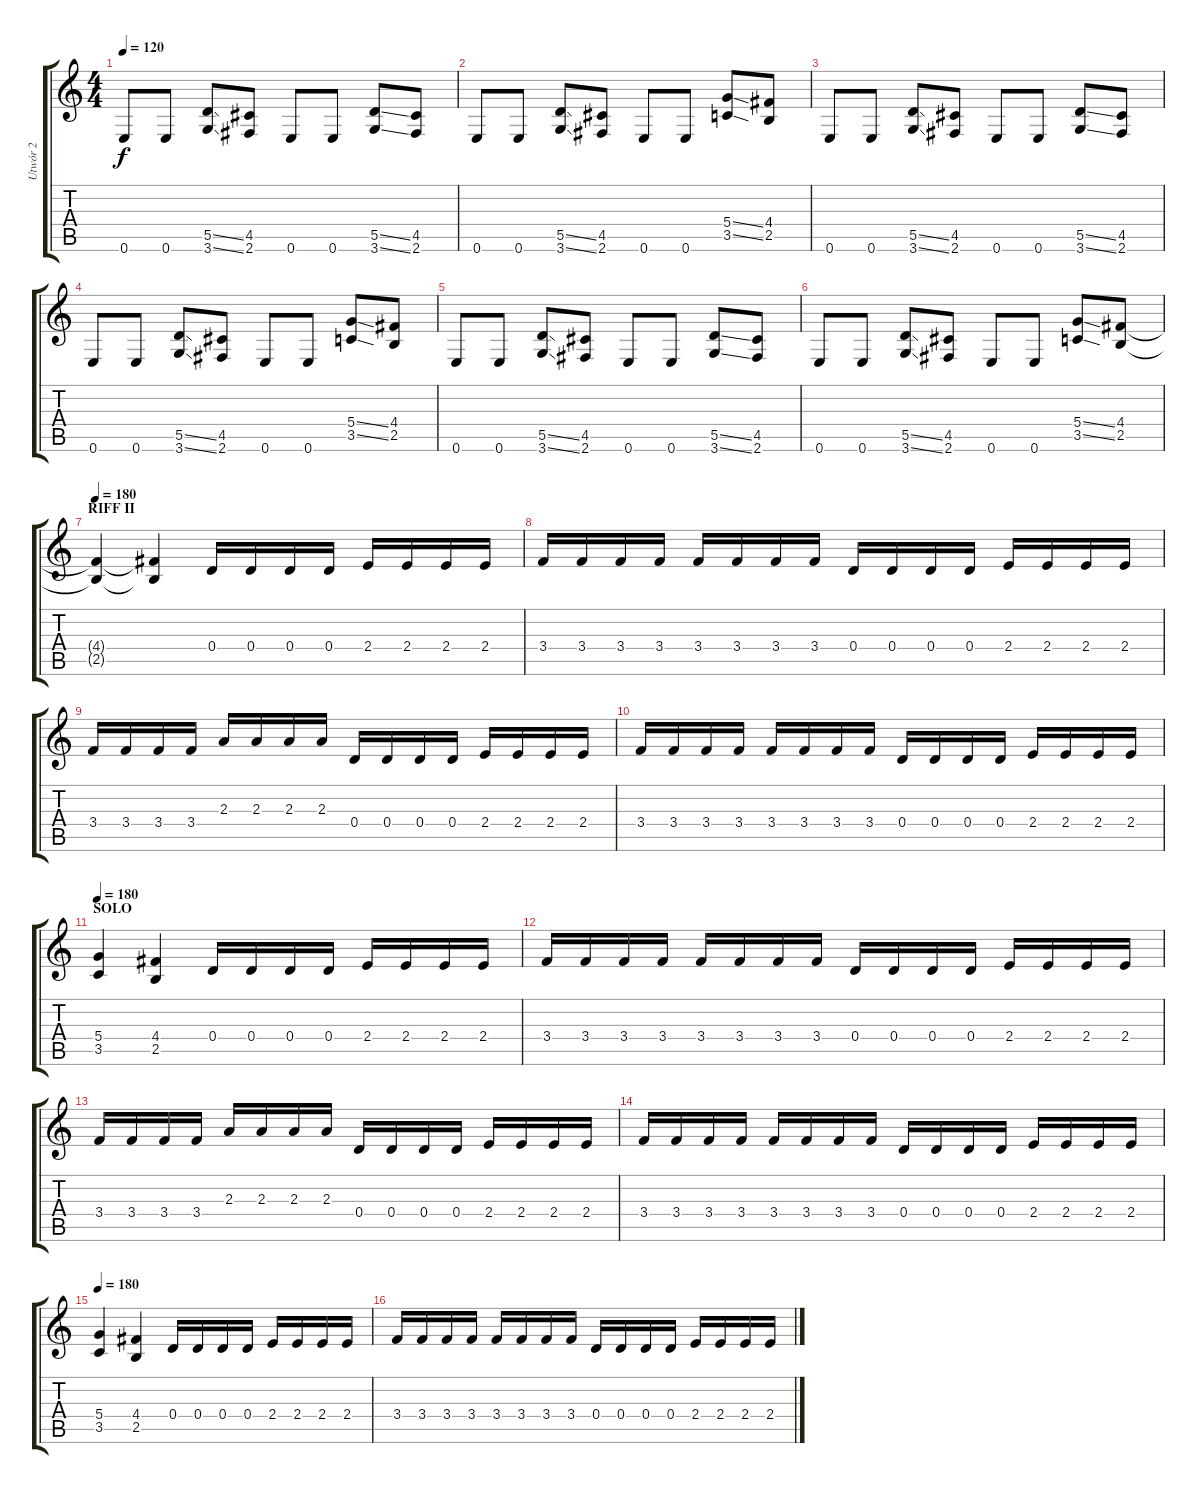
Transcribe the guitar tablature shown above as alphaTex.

\track ("Utwór 2" "Utwór 2") {instrument distortionguitar}
\staff {score tabs}
\tuning (E4 B3 G3 D3 A2 E2) {hide}
\ts (4 4)
\tempo 120
\clef g2
\ks c
0.6.8{dy f} 0.6.8 (5.5{ss} 3.6{ss}).8 (4.5 2.6).8 0.6.8 0.6.8 (5.5{ss} 3.6{ss}).8 (4.5 2.6).8 |
0.6.8 0.6.8 (5.5{ss} 3.6{ss}).8 (4.5 2.6).8 0.6.8 0.6.8 (5.4{ss} 3.5{ss}).8 (4.4 2.5).8 |
0.6.8 0.6.8 (5.5{ss} 3.6{ss}).8 (4.5 2.6).8 0.6.8 0.6.8 (5.5{ss} 3.6{ss}).8 (4.5 2.6).8 |
0.6.8 0.6.8 (5.5{ss} 3.6{ss}).8 (4.5 2.6).8 0.6.8 0.6.8 (5.4{ss} 3.5{ss}).8 (4.4 2.5).8 |
0.6.8 0.6.8 (5.5{ss} 3.6{ss}).8 (4.5 2.6).8 0.6.8 0.6.8 (5.5{ss} 3.6{ss}).8 (4.5 2.6).8 |
0.6.8 0.6.8 (5.5{ss} 3.6{ss}).8 (4.5 2.6).8 0.6.8 0.6.8 (5.4{ss} 3.5{ss}).8 (4.4 2.5).8 |
\section ("" "RIFF II")
\tempo 180
(4.4{t} 2.5{t}).4 (4.4{t} 2.5{t}).4 0.4.16 0.4.16 0.4.16 0.4.16 2.4.16 2.4.16 2.4.16 2.4.16 |
3.4.16 3.4.16 3.4.16 3.4.16 3.4.16 3.4.16 3.4.16 3.4.16 0.4.16 0.4.16 0.4.16 0.4.16 2.4.16 2.4.16 2.4.16 2.4.16 |
3.4.16 3.4.16 3.4.16 3.4.16 2.3.16 2.3.16 2.3.16 2.3.16 0.4.16 0.4.16 0.4.16 0.4.16 2.4.16 2.4.16 2.4.16 2.4.16 |
3.4.16 3.4.16 3.4.16 3.4.16 3.4.16 3.4.16 3.4.16 3.4.16 0.4.16 0.4.16 0.4.16 0.4.16 2.4.16 2.4.16 2.4.16 2.4.16 |
\section ("" "SOLO")
\tempo 180
(5.4 3.5).4 (4.4 2.5).4 0.4.16 0.4.16 0.4.16 0.4.16 2.4.16 2.4.16 2.4.16 2.4.16 |
3.4.16 3.4.16 3.4.16 3.4.16 3.4.16 3.4.16 3.4.16 3.4.16 0.4.16 0.4.16 0.4.16 0.4.16 2.4.16 2.4.16 2.4.16 2.4.16 |
3.4.16 3.4.16 3.4.16 3.4.16 2.3.16 2.3.16 2.3.16 2.3.16 0.4.16 0.4.16 0.4.16 0.4.16 2.4.16 2.4.16 2.4.16 2.4.16 |
3.4.16 3.4.16 3.4.16 3.4.16 3.4.16 3.4.16 3.4.16 3.4.16 0.4.16 0.4.16 0.4.16 0.4.16 2.4.16 2.4.16 2.4.16 2.4.16 |
\tempo 180
(5.4 3.5).4 (4.4 2.5).4 0.4.16 0.4.16 0.4.16 0.4.16 2.4.16 2.4.16 2.4.16 2.4.16 |
3.4.16 3.4.16 3.4.16 3.4.16 3.4.16 3.4.16 3.4.16 3.4.16 0.4.16 0.4.16 0.4.16 0.4.16 2.4.16 2.4.16 2.4.16 2.4.16
